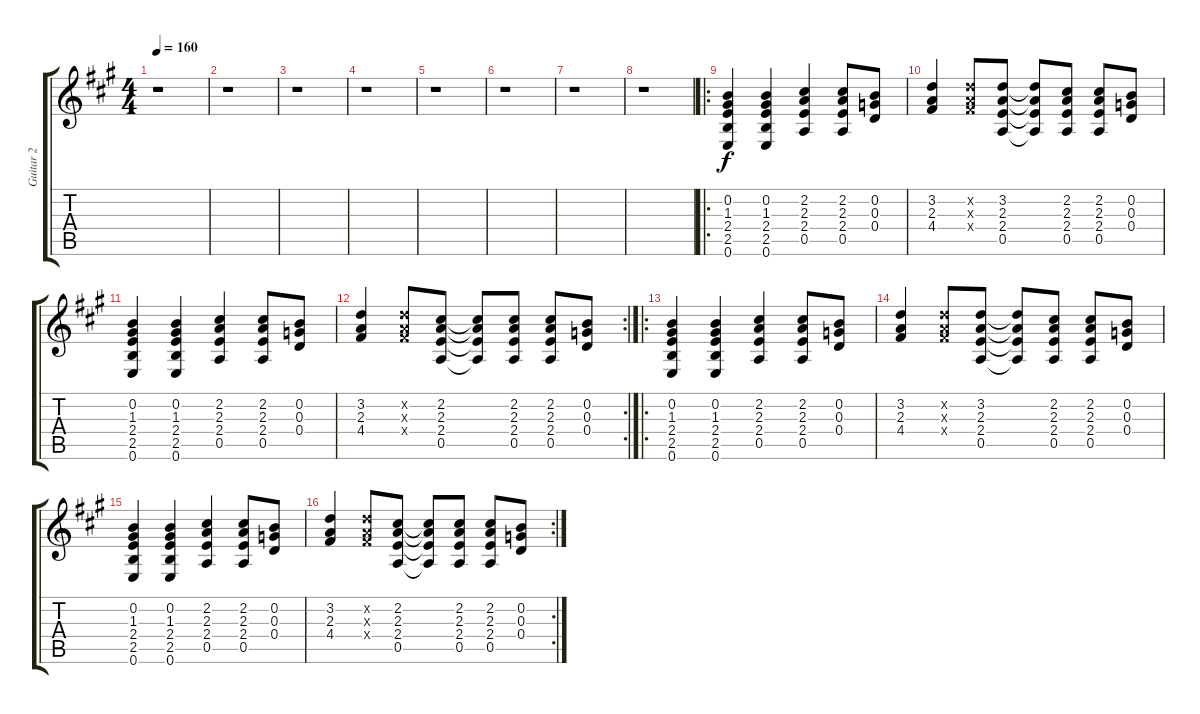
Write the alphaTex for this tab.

\track ("Guitar 2" "Guitar 2") {instrument electricguitarclean}
\staff {score tabs}
\tuning (E4 B3 G3 D3 A2 E2) {hide}
\ts (4 4)
\tempo 160
\clef g2
\ks a
r.1{dy f instrument electricguitarclean} |
r.1 |
r.1 |
r.1 |
r.1 |
r.1 |
r.1 |
r.1 |
\ro
(0.2 1.3 2.4 2.5 0.6).4 (0.2 1.3 2.4 2.5 0.6).4 (2.2 2.3 2.4 0.5).4 (2.2 2.3 2.4 0.5).8 (0.2 0.3 0.4).8 |
(3.2 2.3 4.4).4 (3.2{x} 2.3{x} 4.4{x}).8 (3.2 2.3 2.4 0.5).8 (3.2{t} 2.3{t} 2.4{t} 0.5{t}).8 (2.2 2.3 2.4 0.5).8 (2.2 2.3 2.4 0.5).8 (0.2 0.3 0.4).8 |
(0.2 1.3 2.4 2.5 0.6).4 (0.2 1.3 2.4 2.5 0.6).4 (2.2 2.3 2.4 0.5).4 (2.2 2.3 2.4 0.5).8 (0.2 0.3 0.4).8 |
\rc 2
(3.2 2.3 4.4).4 (3.2{x} 2.3{x} 4.4{x}).8 (2.2 2.3 2.4 0.5).8 (2.2{t} 2.3{t} 2.4{t} 0.5{t}).8 (2.2 2.3 2.4 0.5).8 (2.2 2.3 2.4 0.5).8 (0.2 0.3 0.4).8 |
\ro
(0.2 1.3 2.4 2.5 0.6).4 (0.2 1.3 2.4 2.5 0.6).4 (2.2 2.3 2.4 0.5).4 (2.2 2.3 2.4 0.5).8 (0.2 0.3 0.4).8 |
(3.2 2.3 4.4).4 (3.2{x} 2.3{x} 4.4{x}).8 (3.2 2.3 2.4 0.5).8 (3.2{t} 2.3{t} 2.4{t} 0.5{t}).8 (2.2 2.3 2.4 0.5).8 (2.2 2.3 2.4 0.5).8 (0.2 0.3 0.4).8 |
(0.2 1.3 2.4 2.5 0.6).4 (0.2 1.3 2.4 2.5 0.6).4 (2.2 2.3 2.4 0.5).4 (2.2 2.3 2.4 0.5).8 (0.2 0.3 0.4).8 |
\rc 2
(3.2 2.3 4.4).4 (3.2{x} 2.3{x} 4.4{x}).8 (2.2 2.3 2.4 0.5).8 (2.2{t} 2.3{t} 2.4{t} 0.5{t}).8 (2.2 2.3 2.4 0.5).8 (2.2 2.3 2.4 0.5).8 (0.2 0.3 0.4).8
